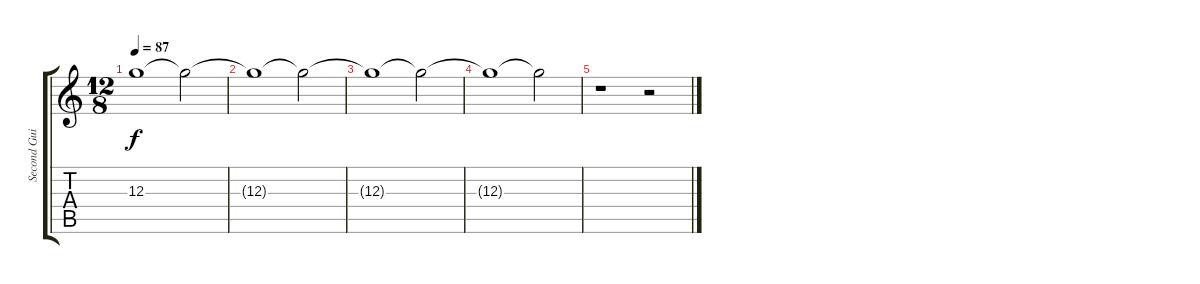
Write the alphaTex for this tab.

\track ("Second Guitar" "Second Gui") {instrument distortionguitar}
\staff {score tabs}
\tuning (E4 B3 G3 D3 A2 E2) {hide}
\ts (12 8)
\tempo 87
\clef g2
\ks c
12.3{t}.1{dy f} 12.3{t}.2 |
12.3{t}.1 12.3{t}.2 |
12.3{t}.1 12.3{t}.2 |
12.3{t}.1 12.3{t}.2 |
r.1 r.2
